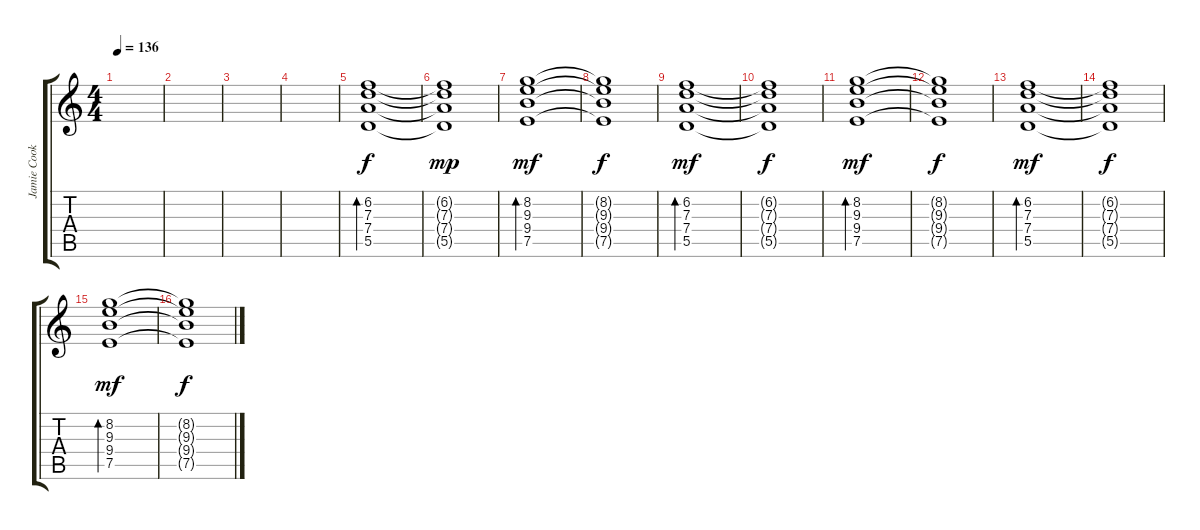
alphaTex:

\track ("Jamie Cook" "Jamie Cook") {instrument overdrivenguitar}
\staff {score tabs}
\tuning (E4 B3 G3 D3 A2 E2) {hide}
\ts (4 4)
\tempo 136
\clef g2
\ks c
|
|
|
|
(6.2 7.3 7.4 5.5).1{bd 480} |
(6.2{t} 7.3{t} 7.4{t} 5.5{t}).1{dy mp} |
(8.2 9.3 9.4 7.5).1{bd 480 dy mf} |
(8.2{t} 9.3{t} 9.4{t} 7.5{t}).1{dy f} |
(6.2 7.3 7.4 5.5).1{bd 480 dy mf} |
(6.2{t} 7.3{t} 7.4{t} 5.5{t}).1{dy f} |
(8.2 9.3 9.4 7.5).1{bd 480 dy mf} |
(8.2{t} 9.3{t} 9.4{t} 7.5{t}).1{dy f} |
(6.2 7.3 7.4 5.5).1{bd 480 dy mf} |
(6.2{t} 7.3{t} 7.4{t} 5.5{t}).1{dy f} |
(8.2 9.3 9.4 7.5).1{bd 480 dy mf} |
(8.2{t} 9.3{t} 9.4{t} 7.5{t}).1{dy f}
